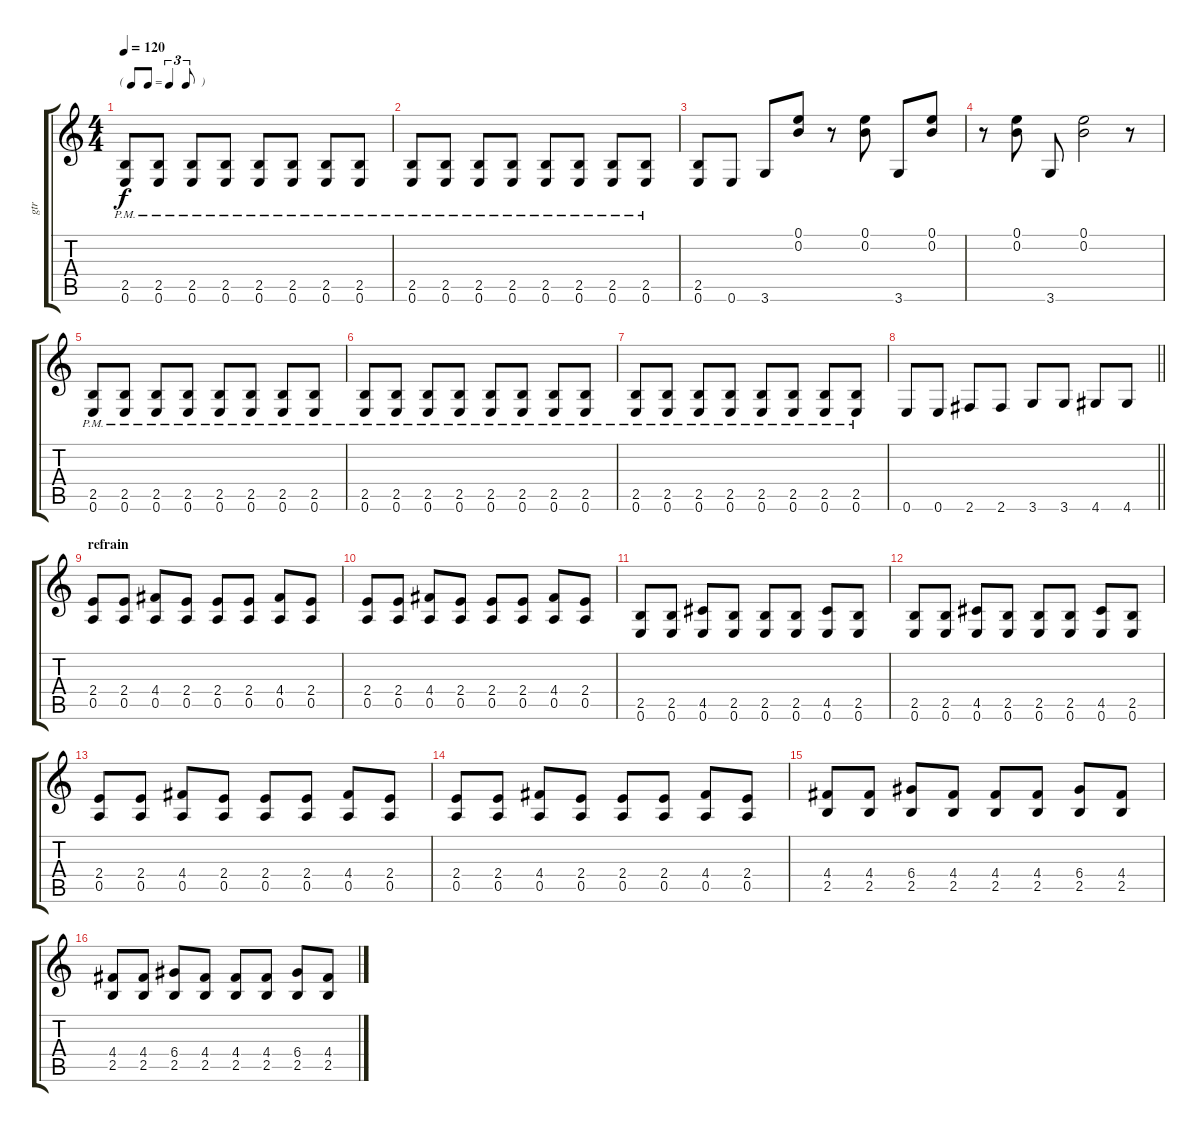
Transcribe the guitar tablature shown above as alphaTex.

\track ("gtr" "gtr") {instrument overdrivenguitar}
\staff {score tabs}
\tuning (E4 B3 G3 D3 A2 E2) {hide}
\ts (4 4)
\tf triplet8th
\tempo 120
\clef g2
\ks c
(2.5{pm} 0.6{pm}).8{dy f} (2.5{pm} 0.6{pm}).8 (2.5{pm} 0.6{pm}).8 (2.5{pm} 0.6{pm}).8 (2.5{pm} 0.6{pm}).8 (2.5{pm} 0.6{pm}).8 (2.5{pm} 0.6{pm}).8 (2.5{pm} 0.6{pm}).8 |
(2.5{pm} 0.6{pm}).8 (2.5{pm} 0.6{pm}).8 (2.5{pm} 0.6{pm}).8 (2.5{pm} 0.6{pm}).8 (2.5{pm} 0.6{pm}).8 (2.5{pm} 0.6{pm}).8 (2.5{pm} 0.6{pm}).8 (2.5{pm} 0.6{pm}).8 |
(2.5 0.6).8 0.6.8 3.6.8 (0.1 0.2).8 r.8 (0.1 0.2).8 3.6.8 (0.1 0.2).8 |
r.8 (0.1 0.2).8 3.6.8 (0.1 0.2).2 r.8 |
(2.5{pm} 0.6{pm}).8 (2.5{pm} 0.6{pm}).8 (2.5{pm} 0.6{pm}).8 (2.5{pm} 0.6{pm}).8 (2.5{pm} 0.6{pm}).8 (2.5{pm} 0.6{pm}).8 (2.5{pm} 0.6{pm}).8 (2.5{pm} 0.6{pm}).8 |
(2.5{pm} 0.6{pm}).8 (2.5{pm} 0.6{pm}).8 (2.5{pm} 0.6{pm}).8 (2.5{pm} 0.6{pm}).8 (2.5{pm} 0.6{pm}).8 (2.5{pm} 0.6{pm}).8 (2.5{pm} 0.6{pm}).8 (2.5{pm} 0.6{pm}).8 |
(2.5{pm} 0.6{pm}).8 (2.5{pm} 0.6{pm}).8 (2.5{pm} 0.6{pm}).8 (2.5{pm} 0.6{pm}).8 (2.5{pm} 0.6{pm}).8 (2.5{pm} 0.6{pm}).8 (2.5{pm} 0.6{pm}).8 (2.5{pm} 0.6{pm}).8 |
\barLineRight lightlight
0.6.8 0.6.8 2.6.8 2.6.8 3.6.8 3.6.8 4.6.8 4.6.8 |
\section ("" "refrain")
(2.4 0.5).8 (2.4 0.5).8 (4.4 0.5).8 (2.4 0.5).8 (2.4 0.5).8 (2.4 0.5).8 (4.4 0.5).8 (2.4 0.5).8 |
(2.4 0.5).8 (2.4 0.5).8 (4.4 0.5).8 (2.4 0.5).8 (2.4 0.5).8 (2.4 0.5).8 (4.4 0.5).8 (2.4 0.5).8 |
(2.5 0.6).8 (2.5 0.6).8 (4.5 0.6).8 (2.5 0.6).8 (2.5 0.6).8 (2.5 0.6).8 (4.5 0.6).8 (2.5 0.6).8 |
(2.5 0.6).8 (2.5 0.6).8 (4.5 0.6).8 (2.5 0.6).8 (2.5 0.6).8 (2.5 0.6).8 (4.5 0.6).8 (2.5 0.6).8 |
(2.4 0.5).8 (2.4 0.5).8 (4.4 0.5).8 (2.4 0.5).8 (2.4 0.5).8 (2.4 0.5).8 (4.4 0.5).8 (2.4 0.5).8 |
(2.4 0.5).8 (2.4 0.5).8 (4.4 0.5).8 (2.4 0.5).8 (2.4 0.5).8 (2.4 0.5).8 (4.4 0.5).8 (2.4 0.5).8 |
(4.4 2.5).8 (4.4 2.5).8 (6.4 2.5).8 (4.4 2.5).8 (4.4 2.5).8 (4.4 2.5).8 (6.4 2.5).8 (4.4 2.5).8 |
(4.4 2.5).8 (4.4 2.5).8 (6.4 2.5).8 (4.4 2.5).8 (4.4 2.5).8 (4.4 2.5).8 (6.4 2.5).8 (4.4 2.5).8
